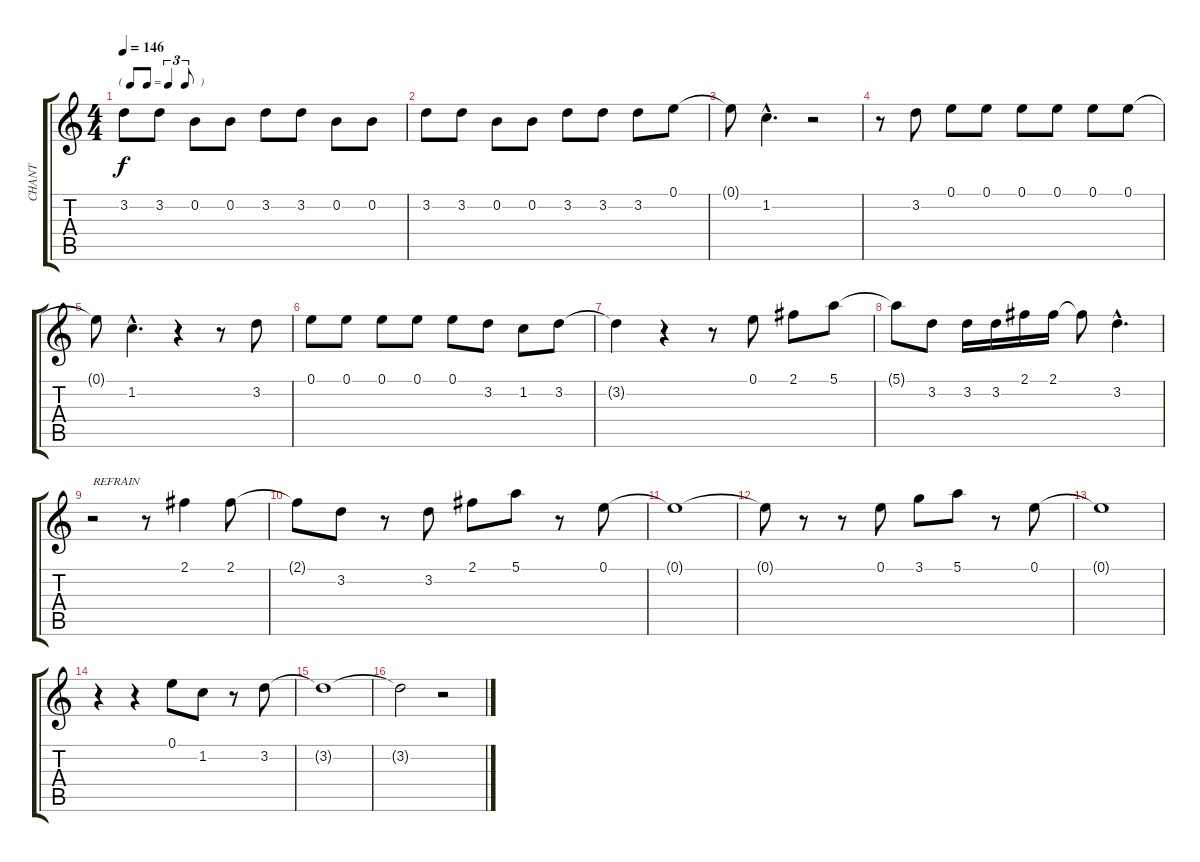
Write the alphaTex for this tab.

\track ("CHANT" "CHANT") {instrument electricguitarclean}
\staff {score tabs}
\tuning (E4 B3 G3 D3 A2 E2) {hide}
\ts (4 4)
\tf triplet8th
\tempo 146
\clef g2
\ks c
3.2.8{dy f} 3.2.8 0.2.8 0.2.8 3.2.8 3.2.8 0.2.8 0.2.8 |
3.2.8 3.2.8 0.2.8 0.2.8 3.2.8 3.2.8 3.2.8 0.1.8 |
0.1{t}.8 1.2{hac}.4{d} r.2 |
r.8 3.2.8 0.1.8 0.1.8 0.1.8 0.1.8 0.1.8 0.1.8 |
0.1{t}.8 1.2{hac}.4{d} r.4 r.8 3.2.8 |
0.1.8 0.1.8 0.1.8 0.1.8 0.1.8 3.2.8 1.2.8 3.2.8 |
3.2{t}.4 r.4 r.8 0.1.8 2.1.8 5.1.8 |
5.1{t}.8 3.2.8 3.2.16 3.2.16 2.1.16 2.1.16 2.1{t}.8 3.2{hac}.4{d} |
r.2{txt "REFRAIN"} r.8 2.1.4 2.1.8 |
2.1{t}.8 3.2.8 r.8 3.2.8 2.1.8 5.1.8 r.8 0.1.8 |
0.1{t}.1 |
0.1{t}.8 r.8 r.8 0.1.8 3.1.8 5.1.8 r.8 0.1.8 |
0.1{t}.1 |
r.4 r.4 0.1.8 1.2.8 r.8 3.2.8 |
3.2{t}.1 |
3.2{t}.2 r.2
